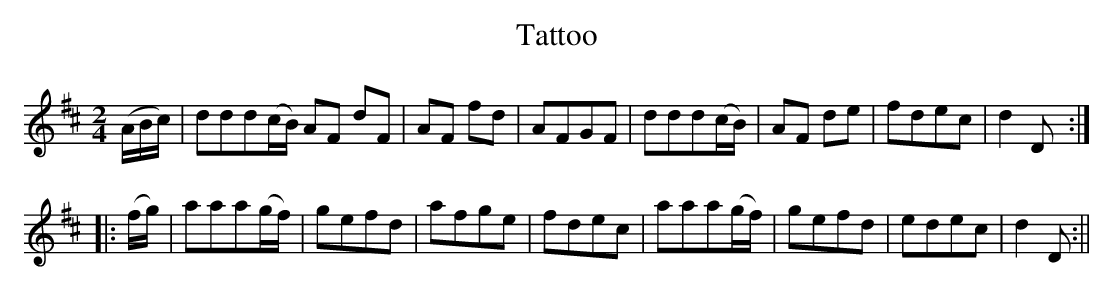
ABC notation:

X:1
T:Tattoo
M:2/4
L:1/8
K:D
(A/B/c/)|ddd(c/B/) AF dF|AF fd|AFGF|ddd(c/B/)|AF de|fdec|d2 D:|
|:(f/g/)|aaa(g/f/)|gefd|afge|fdec|aaa(g/f/)|gefd|edec|d2 D:||
